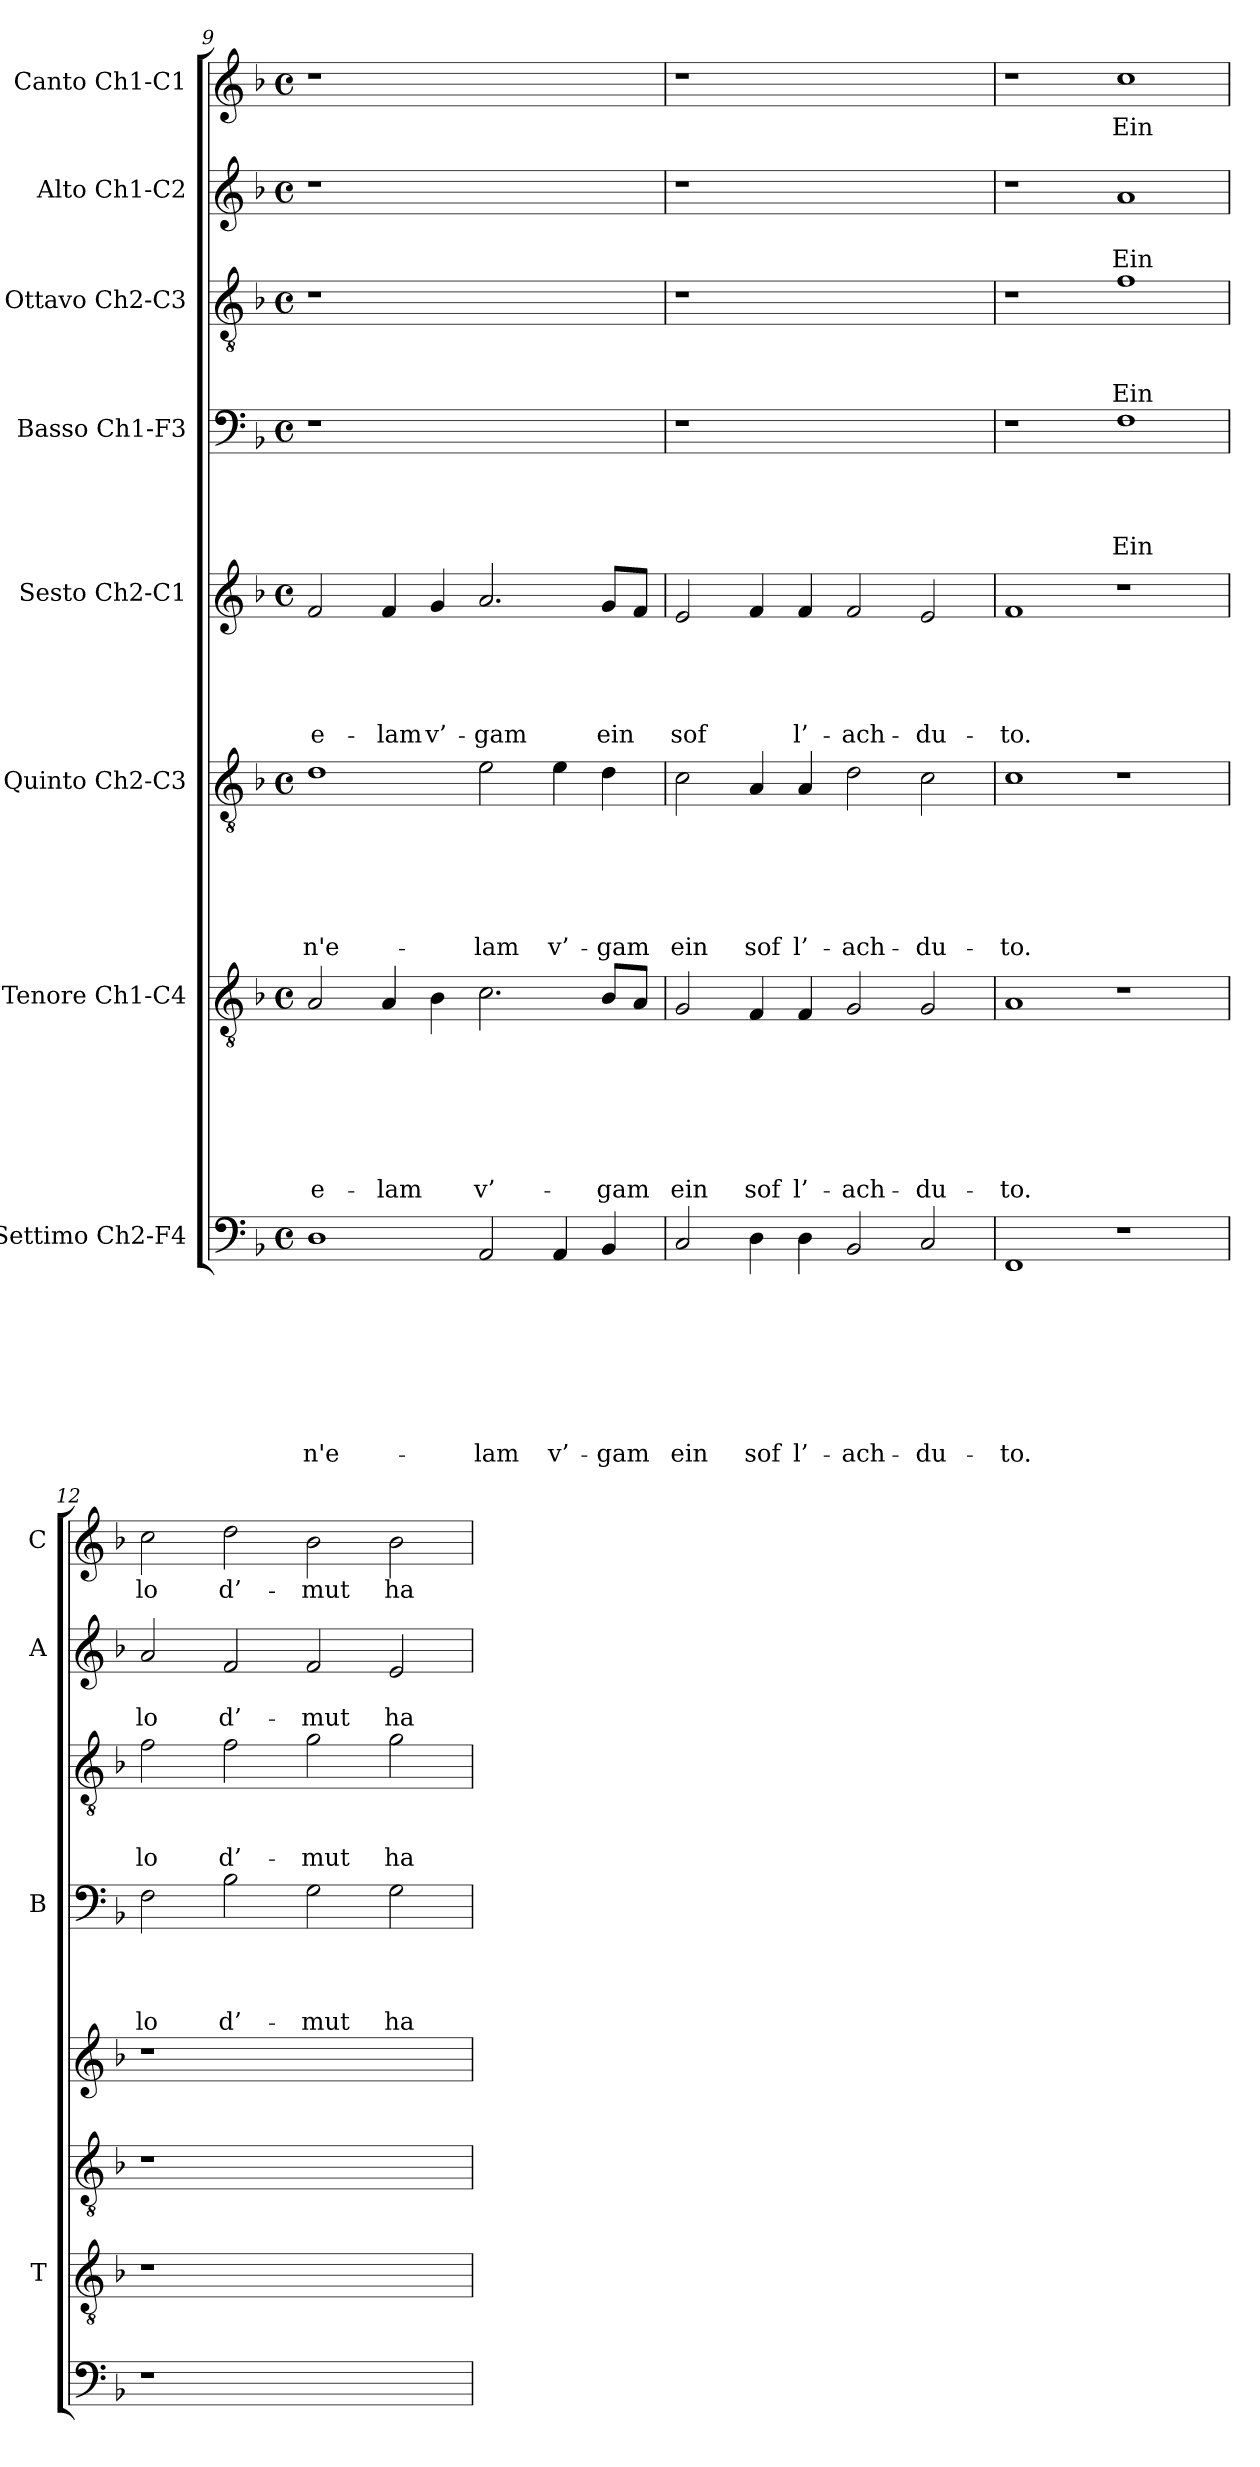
**kern	**text	**text	**text	**text	**text	**text	**text	**text	**kern	**text	**text	**text	**text	**text	**text	**text	**kern	**text	**text	**text	**text	**text	**text	**kern	**text	**text	**text	**text	**text	**kern	**text	**text	**text	**text	**kern	**text	**text	**text	**kern	**text	**text	**kern	**text
*part8	*part8	*part8	*part8	*part8	*part8	*part8	*part8	*part8	*part7	*part7	*part7	*part7	*part7	*part7	*part7	*part7	*part6	*part6	*part6	*part6	*part6	*part6	*part6	*part5	*part5	*part5	*part5	*part5	*part5	*part4	*part4	*part4	*part4	*part4	*part3	*part3	*part3	*part3	*part2	*part2	*part2	*part1	*part1
*staff8	*staff8	*staff8	*staff8	*staff8	*staff8	*staff8	*staff8	*staff8	*staff7	*staff7	*staff7	*staff7	*staff7	*staff7	*staff7	*staff7	*staff6	*staff6	*staff6	*staff6	*staff6	*staff6	*staff6	*staff5	*staff5	*staff5	*staff5	*staff5	*staff5	*staff4	*staff4	*staff4	*staff4	*staff4	*staff3	*staff3	*staff3	*staff3	*staff2	*staff2	*staff2	*staff1	*staff1
*I"Settimo Ch2-F4	*	*	*	*	*	*	*	*	*I"Tenore Ch1-C4	*	*	*	*	*	*	*	*I"Quinto Ch2-C3	*	*	*	*	*	*	*I"Sesto Ch2-C1	*	*	*	*	*	*I"Basso Ch1-F3	*	*	*	*	*I"Ottavo Ch2-C3	*	*	*	*I"Alto Ch1-C2	*	*	*I"Canto Ch1-C1	*
*	*	*	*	*	*	*	*	*	*I'T	*	*	*	*	*	*	*	*	*	*	*	*	*	*	*	*	*	*	*	*	*I'B	*	*	*	*	*	*	*	*	*I'A	*	*	*I'C	*
*clefF4	*	*	*	*	*	*	*	*	*clefGv2	*	*	*	*	*	*	*	*clefGv2	*	*	*	*	*	*	*clefG2	*	*	*	*	*	*clefF4	*	*	*	*	*clefGv2	*	*	*	*clefG2	*	*	*clefG2	*
*k[b-]	*	*	*	*	*	*	*	*	*k[b-]	*	*	*	*	*	*	*	*k[b-]	*	*	*	*	*	*	*k[b-]	*	*	*	*	*	*k[b-]	*	*	*	*	*k[b-]	*	*	*	*k[b-]	*	*	*k[b-]	*
*F:	*	*	*	*	*	*	*	*	*F:	*	*	*	*	*	*	*	*F:	*	*	*	*	*	*	*F:	*	*	*	*	*	*F:	*	*	*	*	*F:	*	*	*	*F:	*	*	*F:	*
*M4/4	*	*	*	*	*	*	*	*	*M4/4	*	*	*	*	*	*	*	*M4/4	*	*	*	*	*	*	*M4/4	*	*	*	*	*	*M4/4	*	*	*	*	*M4/4	*	*	*	*M4/4	*	*	*M4/4	*
*met(c)	*	*	*	*	*	*	*	*	*met(c)	*	*	*	*	*	*	*	*met(c)	*	*	*	*	*	*	*met(c)	*	*	*	*	*	*met(c)	*	*	*	*	*met(c)	*	*	*	*met(c)	*	*	*met(c)	*
=9	=9	=9	=9	=9	=9	=9	=9	=9	=9	=9	=9	=9	=9	=9	=9	=9	=9	=9	=9	=9	=9	=9	=9	=9	=9	=9	=9	=9	=9	=9	=9	=9	=9	=9	=9	=9	=9	=9	=9	=9	=9	=9	=9
!	!	!	!	!	!	!	!	!LO:LY:b	!	!	!	!	!	!	!	!LO:LY:b	!	!	!	!	!	!	!LO:LY:b	!	!	!	!	!	!LO:LY:b	!	!	!	!	!	!	!	!	!	!	!	!	!	!
1D	.	.	.	.	.	.	.	n'e-	2A/	.	.	.	.	.	.	-e-	1d	.	.	.	.	.	n'e-	2f/	.	.	.	.	-e-	1r	.	.	.	.	1r	.	.	.	1r	.	.	1r	.
!	!	!	!	!	!	!	!	!	!	!	!	!	!	!	!	!LO:LY:b	!	!	!	!	!	!	!	!	!	!	!	!	!LO:LY:b	!	!	!	!	!	!	!	!	!	!	!	!	!	!
.	.	.	.	.	.	.	.	.	4A/	.	.	.	.	.	.	-lam	.	.	.	.	.	.	.	4f/	.	.	.	.	-lam	.	.	.	.	.	.	.	.	.	.	.	.	.	.
!	!	!	!	!	!	!	!	!	!	!	!	!	!	!	!	!	!	!	!	!	!	!	!	!	!	!	!	!	!LO:LY:b	!	!	!	!	!	!	!	!	!	!	!	!	!	!
.	.	.	.	.	.	.	.	.	4B-\	.	.	.	.	.	.	.	.	.	.	.	.	.	.	4g/	.	.	.	.	v’-	.	.	.	.	.	.	.	.	.	.	.	.	.	.
!	!	!	!	!	!	!	!	!LO:LY:b	!	!	!	!	!	!	!	!LO:LY:b	!	!	!	!	!	!	!LO:LY:b	!	!	!	!	!	!LO:LY:b	!	!	!	!	!	!	!	!	!	!	!	!	!	!
2AA/	.	.	.	.	.	.	.	-lam	2.c\	.	.	.	.	.	.	v’-	2e\	.	.	.	.	.	-lam	2.a/	.	.	.	.	-gam	1ryy	.	.	.	.	1ryy	.	.	.	1ryy	.	.	1ryy	.
!	!	!	!	!	!	!	!	!LO:LY:b	!	!	!	!	!	!	!	!	!	!	!	!	!	!	!LO:LY:b	!	!	!	!	!	!	!	!	!	!	!	!	!	!	!	!	!	!	!	!
4AA/	.	.	.	.	.	.	.	v’-	.	.	.	.	.	.	.	.	4e\	.	.	.	.	.	v’-	.	.	.	.	.	.	.	.	.	.	.	.	.	.	.	.	.	.	.	.
!	!	!	!	!	!	!	!	!LO:LY:b	!	!	!	!	!	!	!	!LO:LY:b	!	!	!	!	!	!	!LO:LY:b	!	!	!	!	!	!LO:LY:b	!	!	!	!	!	!	!	!	!	!	!	!	!	!
4BB-/	.	.	.	.	.	.	.	-gam	8B-/L	.	.	.	.	.	.	-gam	4d\	.	.	.	.	.	-gam	8g/L	.	.	.	.	ein	.	.	.	.	.	.	.	.	.	.	.	.	.	.
.	.	.	.	.	.	.	.	.	8A/J	.	.	.	.	.	.	.	.	.	.	.	.	.	.	8f/J	.	.	.	.	.	.	.	.	.	.	.	.	.	.	.	.	.	.	.
=10	=10	=10	=10	=10	=10	=10	=10	=10	=10	=10	=10	=10	=10	=10	=10	=10	=10	=10	=10	=10	=10	=10	=10	=10	=10	=10	=10	=10	=10	=10	=10	=10	=10	=10	=10	=10	=10	=10	=10	=10	=10	=10	=10
!	!	!	!	!	!	!	!	!LO:LY:b	!	!	!	!	!	!	!	!LO:LY:b	!	!	!	!	!	!	!LO:LY:b	!	!	!	!	!	!LO:LY:b	!	!	!	!	!	!	!	!	!	!	!	!	!	!
2C/	.	.	.	.	.	.	.	ein	2G/	.	.	.	.	.	.	ein	2c\	.	.	.	.	.	ein	2e/	.	.	.	.	sof	1r	.	.	.	.	1r	.	.	.	1r	.	.	1r	.
!	!	!	!	!	!	!	!	!LO:LY:b	!	!	!	!	!	!	!	!LO:LY:b	!	!	!	!	!	!	!LO:LY:b	!	!	!	!	!	!	!	!	!	!	!	!	!	!	!	!	!	!	!	!
4D\	.	.	.	.	.	.	.	sof	4F/	.	.	.	.	.	.	sof	4A/	.	.	.	.	.	sof	4f/	.	.	.	.	.	.	.	.	.	.	.	.	.	.	.	.	.	.	.
!	!	!	!	!	!	!	!	!LO:LY:b	!	!	!	!	!	!	!	!LO:LY:b	!	!	!	!	!	!	!LO:LY:b	!	!	!	!	!	!LO:LY:b	!	!	!	!	!	!	!	!	!	!	!	!	!	!
4D\	.	.	.	.	.	.	.	l’-	4F/	.	.	.	.	.	.	l’-	4A/	.	.	.	.	.	l’-	4f/	.	.	.	.	l’-	.	.	.	.	.	.	.	.	.	.	.	.	.	.
!	!	!	!	!	!	!	!	!LO:LY:b	!	!	!	!	!	!	!	!LO:LY:b	!	!	!	!	!	!	!LO:LY:b	!	!	!	!	!	!LO:LY:b	!	!	!	!	!	!	!	!	!	!	!	!	!	!
2BB-/	.	.	.	.	.	.	.	-ach-	2G/	.	.	.	.	.	.	-ach-	2d\	.	.	.	.	.	-ach-	2f/	.	.	.	.	-ach-	1ryy	.	.	.	.	1ryy	.	.	.	1ryy	.	.	1ryy	.
!	!	!	!	!	!	!	!	!LO:LY:b	!	!	!	!	!	!	!	!LO:LY:b	!	!	!	!	!	!	!LO:LY:b	!	!	!	!	!	!LO:LY:b	!	!	!	!	!	!	!	!	!	!	!	!	!	!
2C/	.	.	.	.	.	.	.	-du-	2G/	.	.	.	.	.	.	-du-	2c\	.	.	.	.	.	-du-	2e/	.	.	.	.	-du-	.	.	.	.	.	.	.	.	.	.	.	.	.	.
!!LO:PB:g=z
=11	=11	=11	=11	=11	=11	=11	=11	=11	=11	=11	=11	=11	=11	=11	=11	=11	=11	=11	=11	=11	=11	=11	=11	=11	=11	=11	=11	=11	=11	=11	=11	=11	=11	=11	=11	=11	=11	=11	=11	=11	=11	=11	=11
!	!	!	!	!	!	!	!	!LO:LY:b	!	!	!	!	!	!	!	!LO:LY:b	!	!	!	!	!	!	!LO:LY:b	!	!	!	!	!	!LO:LY:b	!	!	!	!	!	!	!	!	!	!	!	!	!	!
1FF	.	.	.	.	.	.	.	-to.	1A	.	.	.	.	.	.	-to.	1c	.	.	.	.	.	-to.	1f	.	.	.	.	-to.	1r	.	.	.	.	1r	.	.	.	1r	.	.	1r	.
!	!	!	!	!	!	!	!	!	!	!	!	!	!	!	!	!	!	!	!	!	!	!	!	!	!	!	!	!	!	!	!	!	!	!LO:LY:b	!	!	!	!LO:LY:b	!	!	!LO:LY:b	!	!LO:LY:b
1r	.	.	.	.	.	.	.	.	1r	.	.	.	.	.	.	.	1r	.	.	.	.	.	.	1r	.	.	.	.	.	1F	.	.	.	Ein	1f	.	.	Ein	1a	.	Ein	1cc	Ein
=12	=12	=12	=12	=12	=12	=12	=12	=12	=12	=12	=12	=12	=12	=12	=12	=12	=12	=12	=12	=12	=12	=12	=12	=12	=12	=12	=12	=12	=12	=12	=12	=12	=12	=12	=12	=12	=12	=12	=12	=12	=12	=12	=12
!	!	!	!	!	!	!	!	!	!	!	!	!	!	!	!	!	!	!	!	!	!	!	!	!	!	!	!	!	!	!	!	!	!	!LO:LY:b	!	!	!	!LO:LY:b	!	!	!LO:LY:b	!	!LO:LY:b
1r	.	.	.	.	.	.	.	.	1r	.	.	.	.	.	.	.	1r	.	.	.	.	.	.	1r	.	.	.	.	.	2F\	.	.	.	lo	2f\	.	.	lo	2a/	.	lo	2cc\	lo
!	!	!	!	!	!	!	!	!	!	!	!	!	!	!	!	!	!	!	!	!	!	!	!	!	!	!	!	!	!	!	!	!	!	!LO:LY:b	!	!	!	!LO:LY:b	!	!	!LO:LY:b	!	!LO:LY:b
.	.	.	.	.	.	.	.	.	.	.	.	.	.	.	.	.	.	.	.	.	.	.	.	.	.	.	.	.	.	2B-\	.	.	.	d’-	2f\	.	.	d’-	2f/	.	d’-	2dd\	d’-
!	!	!	!	!	!	!	!	!	!	!	!	!	!	!	!	!	!	!	!	!	!	!	!	!	!	!	!	!	!	!	!	!	!	!LO:LY:b	!	!	!	!LO:LY:b	!	!	!LO:LY:b	!	!LO:LY:b
1ryy	.	.	.	.	.	.	.	.	1ryy	.	.	.	.	.	.	.	1ryy	.	.	.	.	.	.	1ryy	.	.	.	.	.	2G\	.	.	.	-mut	2g\	.	.	-mut	2f/	.	-mut	2b-\	-mut
!	!	!	!	!	!	!	!	!	!	!	!	!	!	!	!	!	!	!	!	!	!	!	!	!	!	!	!	!	!	!	!	!	!	!LO:LY:b	!	!	!	!LO:LY:b	!	!	!LO:LY:b	!	!LO:LY:b
.	.	.	.	.	.	.	.	.	.	.	.	.	.	.	.	.	.	.	.	.	.	.	.	.	.	.	.	.	.	2G\	.	.	.	ha-	2g\	.	.	ha-	2e/	.	ha-	2b-\	ha-
=	=	=	=	=	=	=	=	=	=	=	=	=	=	=	=	=	=	=	=	=	=	=	=	=	=	=	=	=	=	=	=	=	=	=	=	=	=	=	=	=	=	=	=
*-	*-	*-	*-	*-	*-	*-	*-	*-	*-	*-	*-	*-	*-	*-	*-	*-	*-	*-	*-	*-	*-	*-	*-	*-	*-	*-	*-	*-	*-	*-	*-	*-	*-	*-	*-	*-	*-	*-	*-	*-	*-	*-	*-
